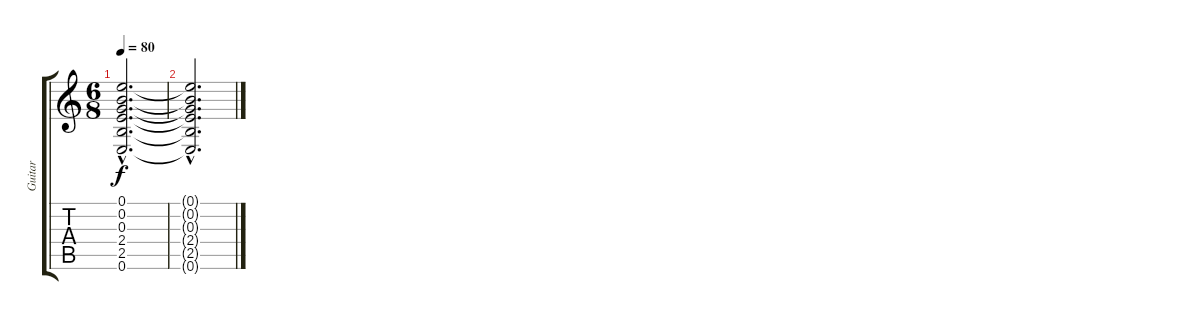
\track ("Guitar" "Guitar") {instrument acousticguitarsteel}
\staff {score tabs}
\tuning (E4 B3 G3 D3 A2 E2) {hide}
\ts (6 8)
\tempo 80
\clef g2
\ks c
(0.1{hac t} 0.2{hac t} 0.3{hac t} 2.4{hac t} 2.5{hac t} 0.6{hac t}).2{d dy f} |
(0.1{hac t} 0.2{hac t} 0.3{hac t} 2.4{hac t} 2.5{hac t} 0.6{hac t}).2{d}
